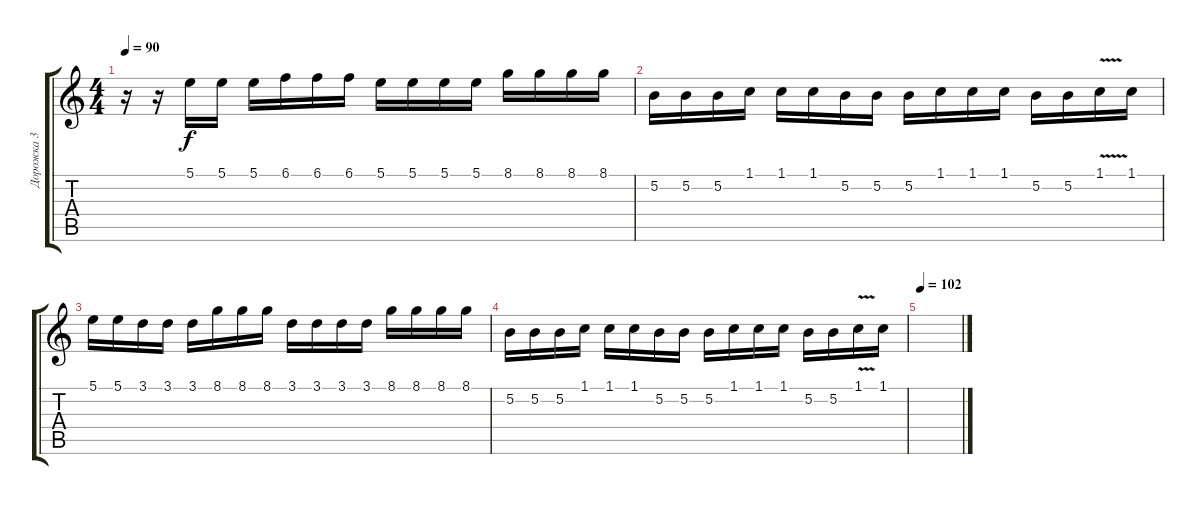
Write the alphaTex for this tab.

\track ("Дорожка 3" "Дорожка 3") {instrument electricguitarclean}
\staff {score tabs}
\tuning (B3 Gb3 D3 A2 E2 B1) {hide}
\ts (4 4)
\tempo 90
\clef g2
\ks c
r.16{dy f} r.16 5.1.16 5.1.16 5.1.16 6.1.16 6.1.16 6.1.16 5.1.16 5.1.16 5.1.16 5.1.16 8.1.16 8.1.16 8.1.16 8.1.16 |
5.2.16 5.2.16 5.2.16 1.1.16 1.1.16 1.1.16 5.2.16 5.2.16 5.2.16 1.1.16 1.1.16 1.1.16 5.2.16 5.2.16 1.1{v}.16 1.1.16 |
5.1.16 5.1.16 3.1.16 3.1.16 3.1.16 8.1.16 8.1.16 8.1.16 3.1.16 3.1.16 3.1.16 3.1.16 8.1.16 8.1.16 8.1.16 8.1.16 |
5.2.16 5.2.16 5.2.16 1.1.16 1.1.16 1.1.16 5.2.16 5.2.16 5.2.16 1.1.16 1.1.16 1.1.16 5.2.16 5.2.16 1.1{v}.16 1.1.16 |
\tempo 102
